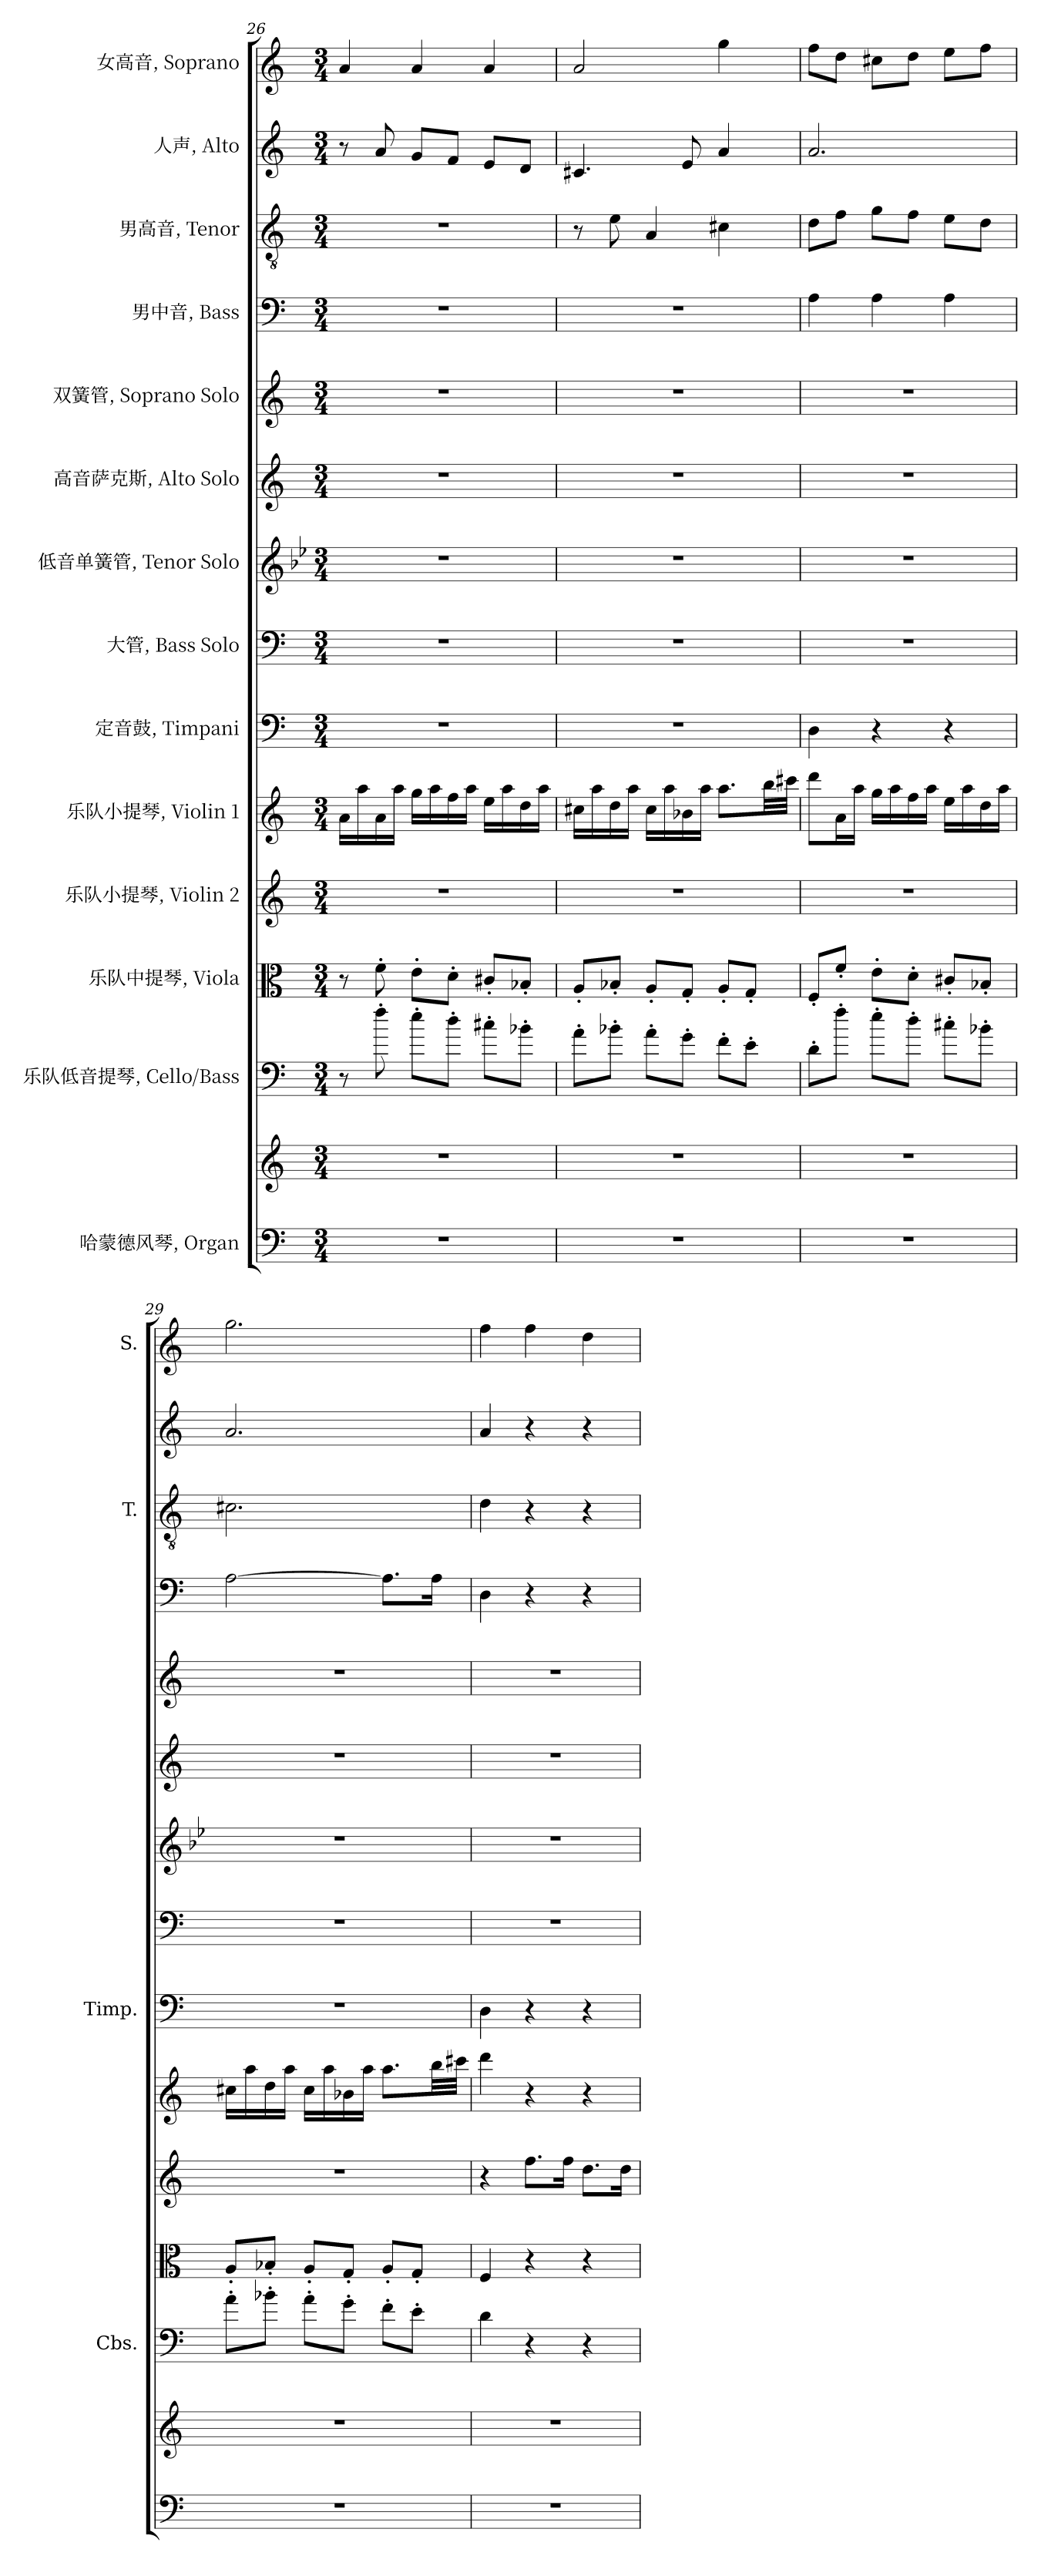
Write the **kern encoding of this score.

**kern	**kern	**kern	**kern	**kern	**kern	**kern	**kern	**kern	**kern	**kern	**kern	**kern	**kern	**kern
*part14	*part14	*part13	*part12	*part11	*part10	*part9	*part8	*part7	*part6	*part5	*part4	*part3	*part2	*part1
*staff15	*staff14	*staff13	*staff12	*staff11	*staff10	*staff9	*staff8	*staff7	*staff6	*staff5	*staff4	*staff3	*staff2	*staff1
*I"哈蒙德风琴, Organ	*	*I"乐队低音提琴, Cello/Bass	*I"乐队中提琴, Viola	*I"乐队小提琴, Violin 2	*I"乐队小提琴, Violin 1	*I"定音鼓, Timpani	*I"大管, Bass Solo	*I"低音单簧管, Tenor Solo	*I"高音萨克斯, Alto Solo	*I"双簧管, Soprano Solo	*I"男中音, Bass	*I"男高音, Tenor	*I"人声, Alto	*I"女高音, Soprano
*	*	*I'Cbs.	*	*	*	*I'Timp.	*	*	*	*	*	*I'T.	*	*I'S.
*clefF4	*clefG2	*clefF4	*clefC3	*clefG2	*clefG2	*clefF4	*clefF4	*clefG2	*clefG2	*clefG2	*clefF4	*clefGv2	*clefG2	*clefG2
*	*	*ITrd7c12	*	*	*	*	*	*ITrd8c14	*ITrd1c2	*	*	*	*	*
*k[]	*k[]	*k[]	*k[]	*k[]	*k[]	*k[]	*k[]	*k[b-e-]	*k[b-e-]	*k[]	*k[]	*k[]	*k[]	*k[]
*M3/4	*M3/4	*M3/4	*M3/4	*M3/4	*M3/4	*M3/4	*M3/4	*M3/4	*M3/4	*M3/4	*M3/4	*M3/4	*M3/4	*M3/4
=26	=26	=26	=26	=26	=26	=26	=26	=26	=26	=26	=26	=26	=26	=26
2.r	2.r	8r	8r	2.r	16a\LL	2.r	2.r	2.r	2.r	2.r	2.r	2.r	8r	4a/
.	.	.	.	.	16aa\	.	.	.	.	.	.	.	.	.
.	.	8f'\	8f'\	.	16a\	.	.	.	.	.	.	.	8a/	.
.	.	.	.	.	16aa\JJ	.	.	.	.	.	.	.	.	.
.	.	8e'\L	8e'\L	.	16gg\LL	.	.	.	.	.	.	.	8g/L	4a/
.	.	.	.	.	16aa\	.	.	.	.	.	.	.	.	.
.	.	8d'\J	8d'\J	.	16ff\	.	.	.	.	.	.	.	8f/J	.
.	.	.	.	.	16aa\JJ	.	.	.	.	.	.	.	.	.
.	.	8c#X'\L	8c#X'/L	.	16ee\LL	.	.	.	.	.	.	.	8e/L	4a/
.	.	.	.	.	16aa\	.	.	.	.	.	.	.	.	.
.	.	8B-X'\J	8B-X'/J	.	16dd\	.	.	.	.	.	.	.	8d/J	.
.	.	.	.	.	16aa\JJ	.	.	.	.	.	.	.	.	.
=27	=27	=27	=27	=27	=27	=27	=27	=27	=27	=27	=27	=27	=27	=27
2.r	2.r	8A'\L	8A'/L	2.r	16cc#X\LL	2.r	2.r	2.r	2.r	2.r	2.r	8r	4.c#X/	2a/
.	.	.	.	.	16aa\	.	.	.	.	.	.	.	.	.
.	.	8B-X'\J	8B-X'/J	.	16dd\	.	.	.	.	.	.	8e\	.	.
.	.	.	.	.	16aa\JJ	.	.	.	.	.	.	.	.	.
.	.	8A'\L	8A'/L	.	16cc#\LL	.	.	.	.	.	.	4A/	.	.
.	.	.	.	.	16aa\	.	.	.	.	.	.	.	.	.
.	.	8G'\J	8G'/J	.	16b-X\	.	.	.	.	.	.	.	8e/	.
.	.	.	.	.	16aa\JJ	.	.	.	.	.	.	.	.	.
.	.	8F'\L	8A'/L	.	8.aa\L	.	.	.	.	.	.	4c#X\	4a/	4gg\
.	.	8E'\J	8G'/J	.	.	.	.	.	.	.	.	.	.	.
.	.	.	.	.	32bb\LL	.	.	.	.	.	.	.	.	.
.	.	.	.	.	32ccc#X\JJJ	.	.	.	.	.	.	.	.	.
!!LO:PB:g=z
=28	=28	=28	=28	=28	=28	=28	=28	=28	=28	=28	=28	=28	=28	=28
2.r	2.r	8D'\L	8F'/L	2.r	8ddd\L	4D\	2.r	2.r	2.r	2.r	4A\	8d\L	2.a/	8ff\L
.	.	8f'\J	8f'/J	.	16a\L	.	.	.	.	.	.	8f\J	.	8dd\J
.	.	.	.	.	16aa\JJ	.	.	.	.	.	.	.	.	.
.	.	8e'\L	8e'\L	.	16gg\LL	4r	.	.	.	.	4A\	8g\L	.	8cc#X\L
.	.	.	.	.	16aa\	.	.	.	.	.	.	.	.	.
.	.	8d'\J	8d'\J	.	16ff\	.	.	.	.	.	.	8f\J	.	8dd\J
.	.	.	.	.	16aa\JJ	.	.	.	.	.	.	.	.	.
.	.	8c#X'\L	8c#X'/L	.	16ee\LL	4r	.	.	.	.	4A\	8e\L	.	8ee\L
.	.	.	.	.	16aa\	.	.	.	.	.	.	.	.	.
.	.	8B-X'\J	8B-X'/J	.	16dd\	.	.	.	.	.	.	8d\J	.	8ff\J
.	.	.	.	.	16aa\JJ	.	.	.	.	.	.	.	.	.
=29	=29	=29	=29	=29	=29	=29	=29	=29	=29	=29	=29	=29	=29	=29
2.r	2.r	8A'\L	8A'/L	2.r	16cc#X\LL	2.r	2.r	2.r	2.r	2.r	[2A\	2.c#X\	2.a/	2.gg\
.	.	.	.	.	16aa\	.	.	.	.	.	.	.	.	.
.	.	8B-X'\J	8B-X'/J	.	16dd\	.	.	.	.	.	.	.	.	.
.	.	.	.	.	16aa\JJ	.	.	.	.	.	.	.	.	.
.	.	8A'\L	8A'/L	.	16cc#\LL	.	.	.	.	.	.	.	.	.
.	.	.	.	.	16aa\	.	.	.	.	.	.	.	.	.
.	.	8G'\J	8G'/J	.	16b-X\	.	.	.	.	.	.	.	.	.
.	.	.	.	.	16aa\JJ	.	.	.	.	.	.	.	.	.
.	.	8F'\L	8A'/L	.	8.aa\L	.	.	.	.	.	8.A\L]	.	.	.
.	.	8E'\J	8G'/J	.	.	.	.	.	.	.	.	.	.	.
.	.	.	.	.	32bb\LL	.	.	.	.	.	16A\Jk	.	.	.
.	.	.	.	.	32ccc#X\JJJ	.	.	.	.	.	.	.	.	.
=30	=30	=30	=30	=30	=30	=30	=30	=30	=30	=30	=30	=30	=30	=30
2.r	2.r	4D\	4F/	4r	4ddd\	4D\	2.r	2.r	2.r	2.r	4D\	4d\	4a/	4ff\
.	.	4r	4r	8.ff\L	4r	4r	.	.	.	.	4r	4r	4r	4ff\
.	.	.	.	16ff\Jk	.	.	.	.	.	.	.	.	.	.
.	.	4r	4r	8.dd\L	4r	4r	.	.	.	.	4r	4r	4r	4dd\
.	.	.	.	16dd\Jk	.	.	.	.	.	.	.	.	.	.
=	=	=	=	=	=	=	=	=	=	=	=	=	=	=
*-	*-	*-	*-	*-	*-	*-	*-	*-	*-	*-	*-	*-	*-	*-
